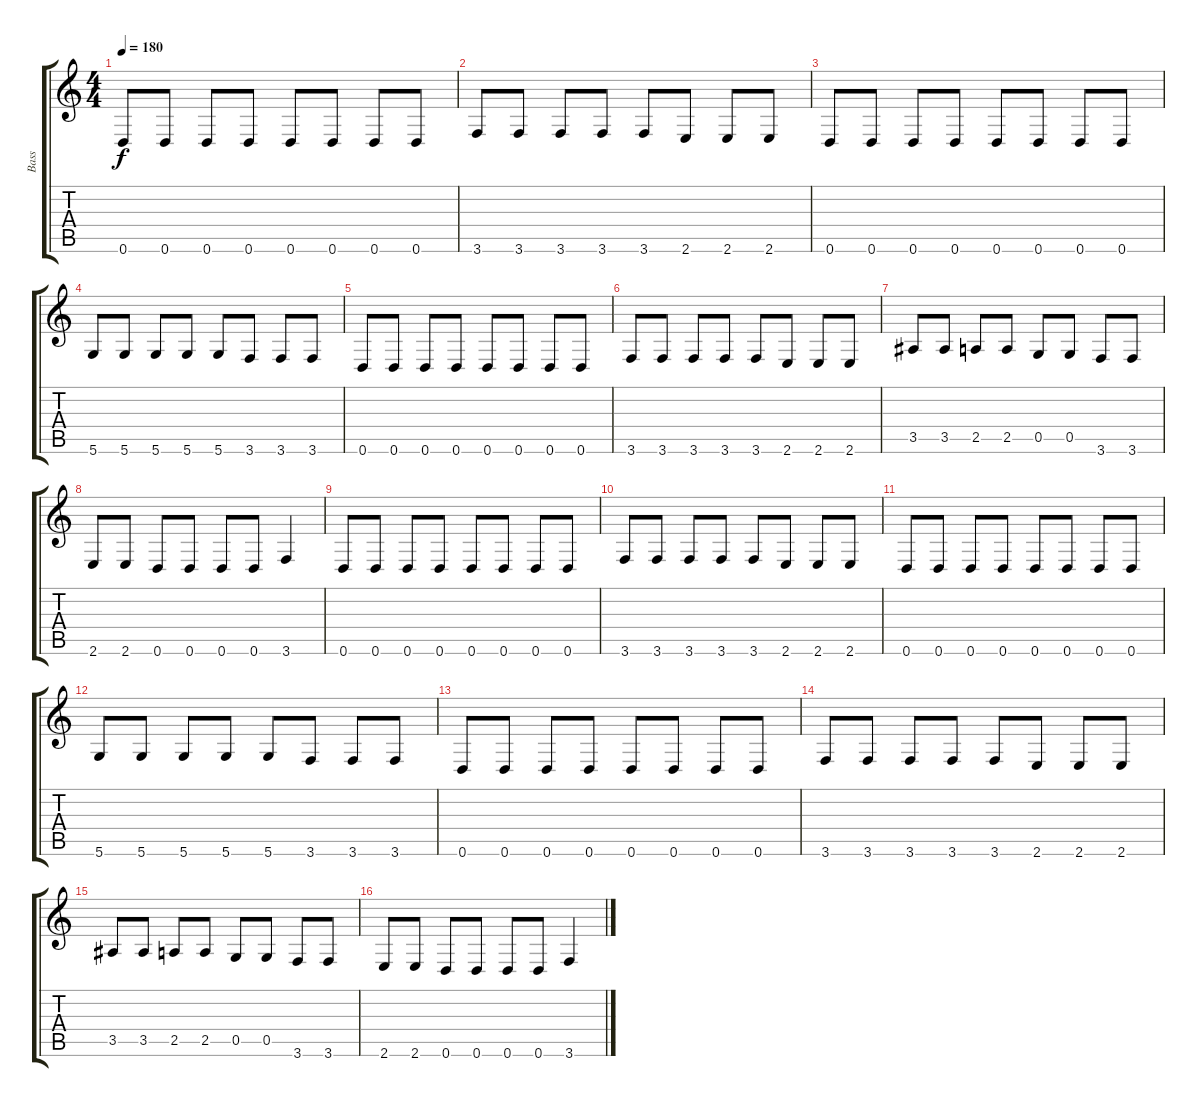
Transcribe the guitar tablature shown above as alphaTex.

\track ("Bass" "Bass") {instrument electricbassfinger}
\staff {score tabs}
\tuning (D4 A3 F3 C3 G2 D2) {hide}
\ts (4 4)
\tempo 180
\clef g2
\ks c
0.6.8{dy f} 0.6.8 0.6.8 0.6.8 0.6.8 0.6.8 0.6.8 0.6.8 |
3.6.8 3.6.8 3.6.8 3.6.8 3.6.8 2.6.8 2.6.8 2.6.8 |
0.6.8 0.6.8 0.6.8 0.6.8 0.6.8 0.6.8 0.6.8 0.6.8 |
5.6.8 5.6.8 5.6.8 5.6.8 5.6.8 3.6.8 3.6.8 3.6.8 |
0.6.8 0.6.8 0.6.8 0.6.8 0.6.8 0.6.8 0.6.8 0.6.8 |
3.6.8 3.6.8 3.6.8 3.6.8 3.6.8 2.6.8 2.6.8 2.6.8 |
3.5.8 3.5.8 2.5.8 2.5.8 0.5.8 0.5.8 3.6.8 3.6.8 |
2.6.8 2.6.8 0.6.8 0.6.8 0.6.8 0.6.8 3.6.4 |
0.6.8 0.6.8 0.6.8 0.6.8 0.6.8 0.6.8 0.6.8 0.6.8 |
3.6.8 3.6.8 3.6.8 3.6.8 3.6.8 2.6.8 2.6.8 2.6.8 |
0.6.8 0.6.8 0.6.8 0.6.8 0.6.8 0.6.8 0.6.8 0.6.8 |
5.6.8 5.6.8 5.6.8 5.6.8 5.6.8 3.6.8 3.6.8 3.6.8 |
0.6.8 0.6.8 0.6.8 0.6.8 0.6.8 0.6.8 0.6.8 0.6.8 |
3.6.8 3.6.8 3.6.8 3.6.8 3.6.8 2.6.8 2.6.8 2.6.8 |
3.5.8 3.5.8 2.5.8 2.5.8 0.5.8 0.5.8 3.6.8 3.6.8 |
2.6.8 2.6.8 0.6.8 0.6.8 0.6.8 0.6.8 3.6.4
